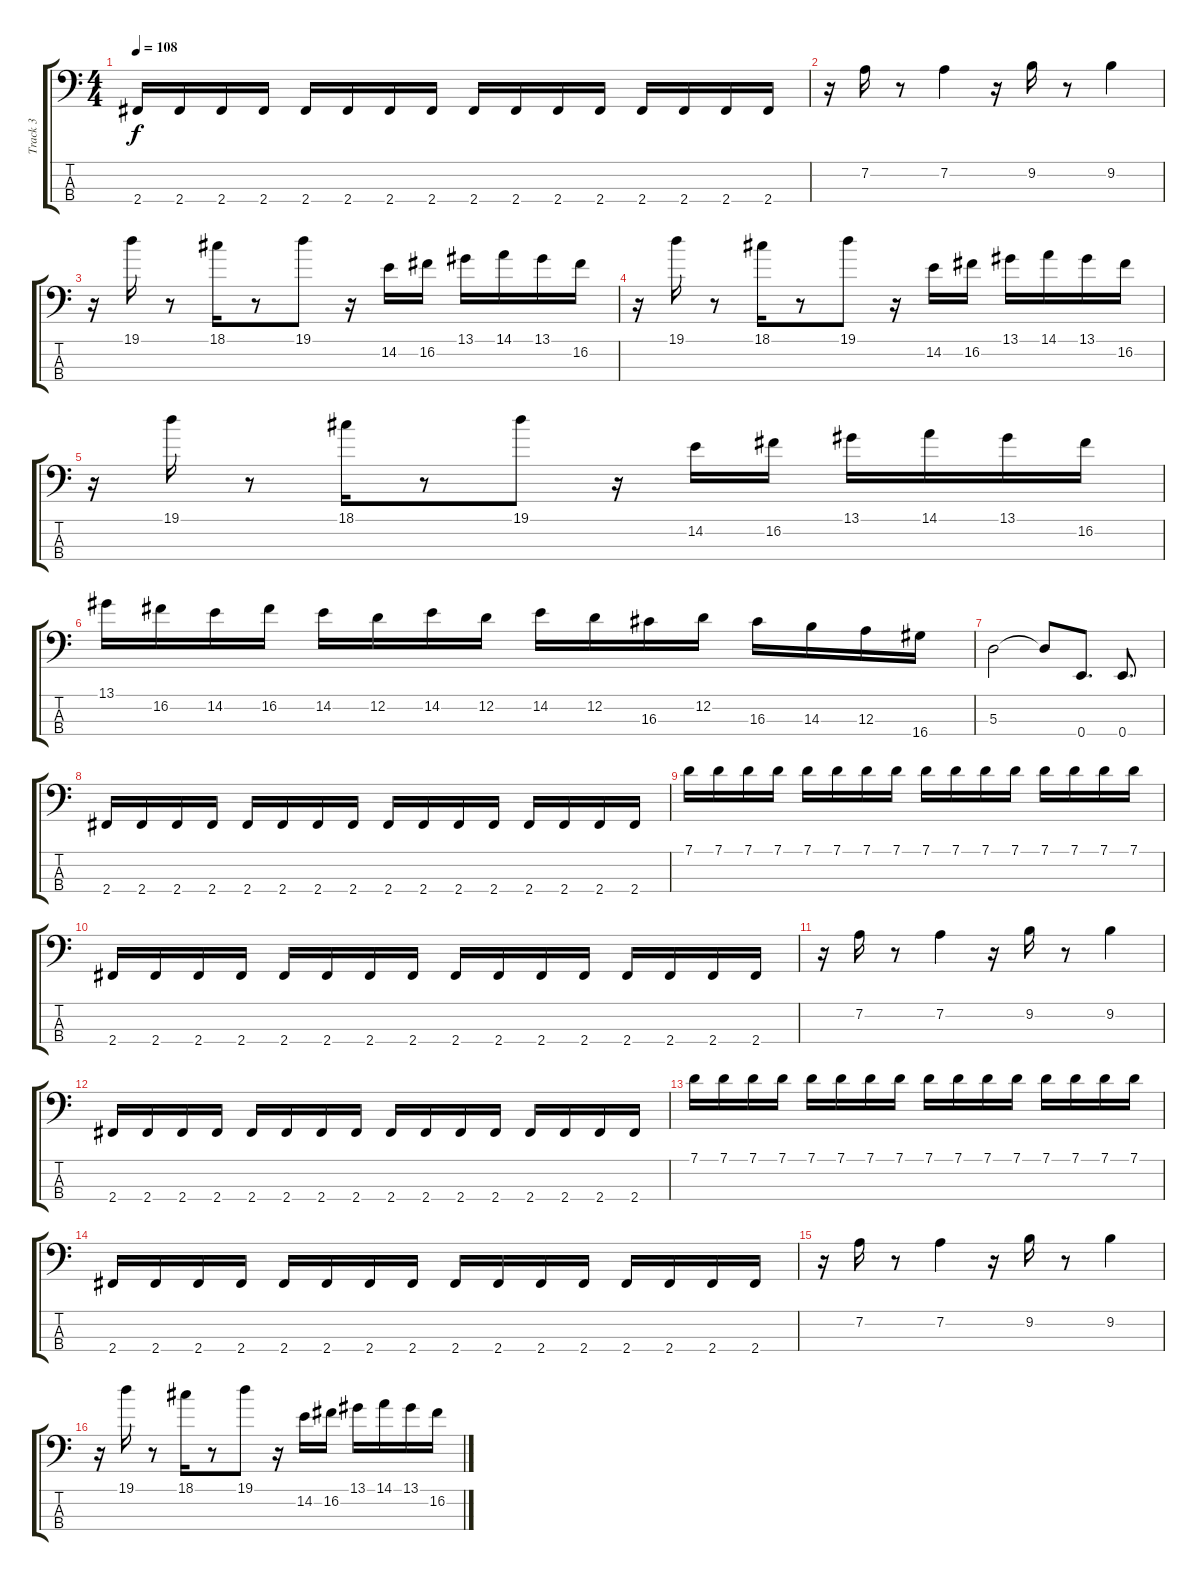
\track ("Track 3" "Track 3") {instrument electricbasspick}
\staff {score tabs}
\tuning (G2 D2 A1 E1) {hide}
\ts (4 4)
\tempo 108
\clef f4
\ks c
2.4.16{dy f} 2.4.16 2.4.16 2.4.16 2.4.16 2.4.16 2.4.16 2.4.16 2.4.16 2.4.16 2.4.16 2.4.16 2.4.16 2.4.16 2.4.16 2.4.16 |
r.16 7.2.16 r.8 7.2.4 r.16 9.2.16 r.8 9.2.4 |
r.16 19.1.16 r.8 18.1.16 r.8 19.1.8 r.16 14.2.16 16.2.16 13.1.16 14.1.16 13.1.16 16.2.16 |
r.16 19.1.16 r.8 18.1.16 r.8 19.1.8 r.16 14.2.16 16.2.16 13.1.16 14.1.16 13.1.16 16.2.16 |
r.16 19.1.16 r.8 18.1.16 r.8 19.1.8 r.16 14.2.16 16.2.16 13.1.16 14.1.16 13.1.16 16.2.16 |
13.1.16 16.2.16 14.2.16 16.2.16 14.2.16 12.2.16 14.2.16 12.2.16 14.2.16 12.2.16 16.3.16 12.2.16 16.3.16 14.3.16 12.3.16 16.4.16 |
5.3.2 5.3{t}.8 0.4.8{d} 0.4.8{d} |
2.4.16 2.4.16 2.4.16 2.4.16 2.4.16 2.4.16 2.4.16 2.4.16 2.4.16 2.4.16 2.4.16 2.4.16 2.4.16 2.4.16 2.4.16 2.4.16 |
7.1.16 7.1.16 7.1.16 7.1.16 7.1.16 7.1.16 7.1.16 7.1.16 7.1.16 7.1.16 7.1.16 7.1.16 7.1.16 7.1.16 7.1.16 7.1.16 |
2.4.16 2.4.16 2.4.16 2.4.16 2.4.16 2.4.16 2.4.16 2.4.16 2.4.16 2.4.16 2.4.16 2.4.16 2.4.16 2.4.16 2.4.16 2.4.16 |
r.16 7.2.16 r.8 7.2.4 r.16 9.2.16 r.8 9.2.4 |
2.4.16 2.4.16 2.4.16 2.4.16 2.4.16 2.4.16 2.4.16 2.4.16 2.4.16 2.4.16 2.4.16 2.4.16 2.4.16 2.4.16 2.4.16 2.4.16 |
7.1.16 7.1.16 7.1.16 7.1.16 7.1.16 7.1.16 7.1.16 7.1.16 7.1.16 7.1.16 7.1.16 7.1.16 7.1.16 7.1.16 7.1.16 7.1.16 |
2.4.16 2.4.16 2.4.16 2.4.16 2.4.16 2.4.16 2.4.16 2.4.16 2.4.16 2.4.16 2.4.16 2.4.16 2.4.16 2.4.16 2.4.16 2.4.16 |
r.16 7.2.16 r.8 7.2.4 r.16 9.2.16 r.8 9.2.4 |
r.16 19.1.16 r.8 18.1.16 r.8 19.1.8 r.16 14.2.16 16.2.16 13.1.16 14.1.16 13.1.16 16.2.16
